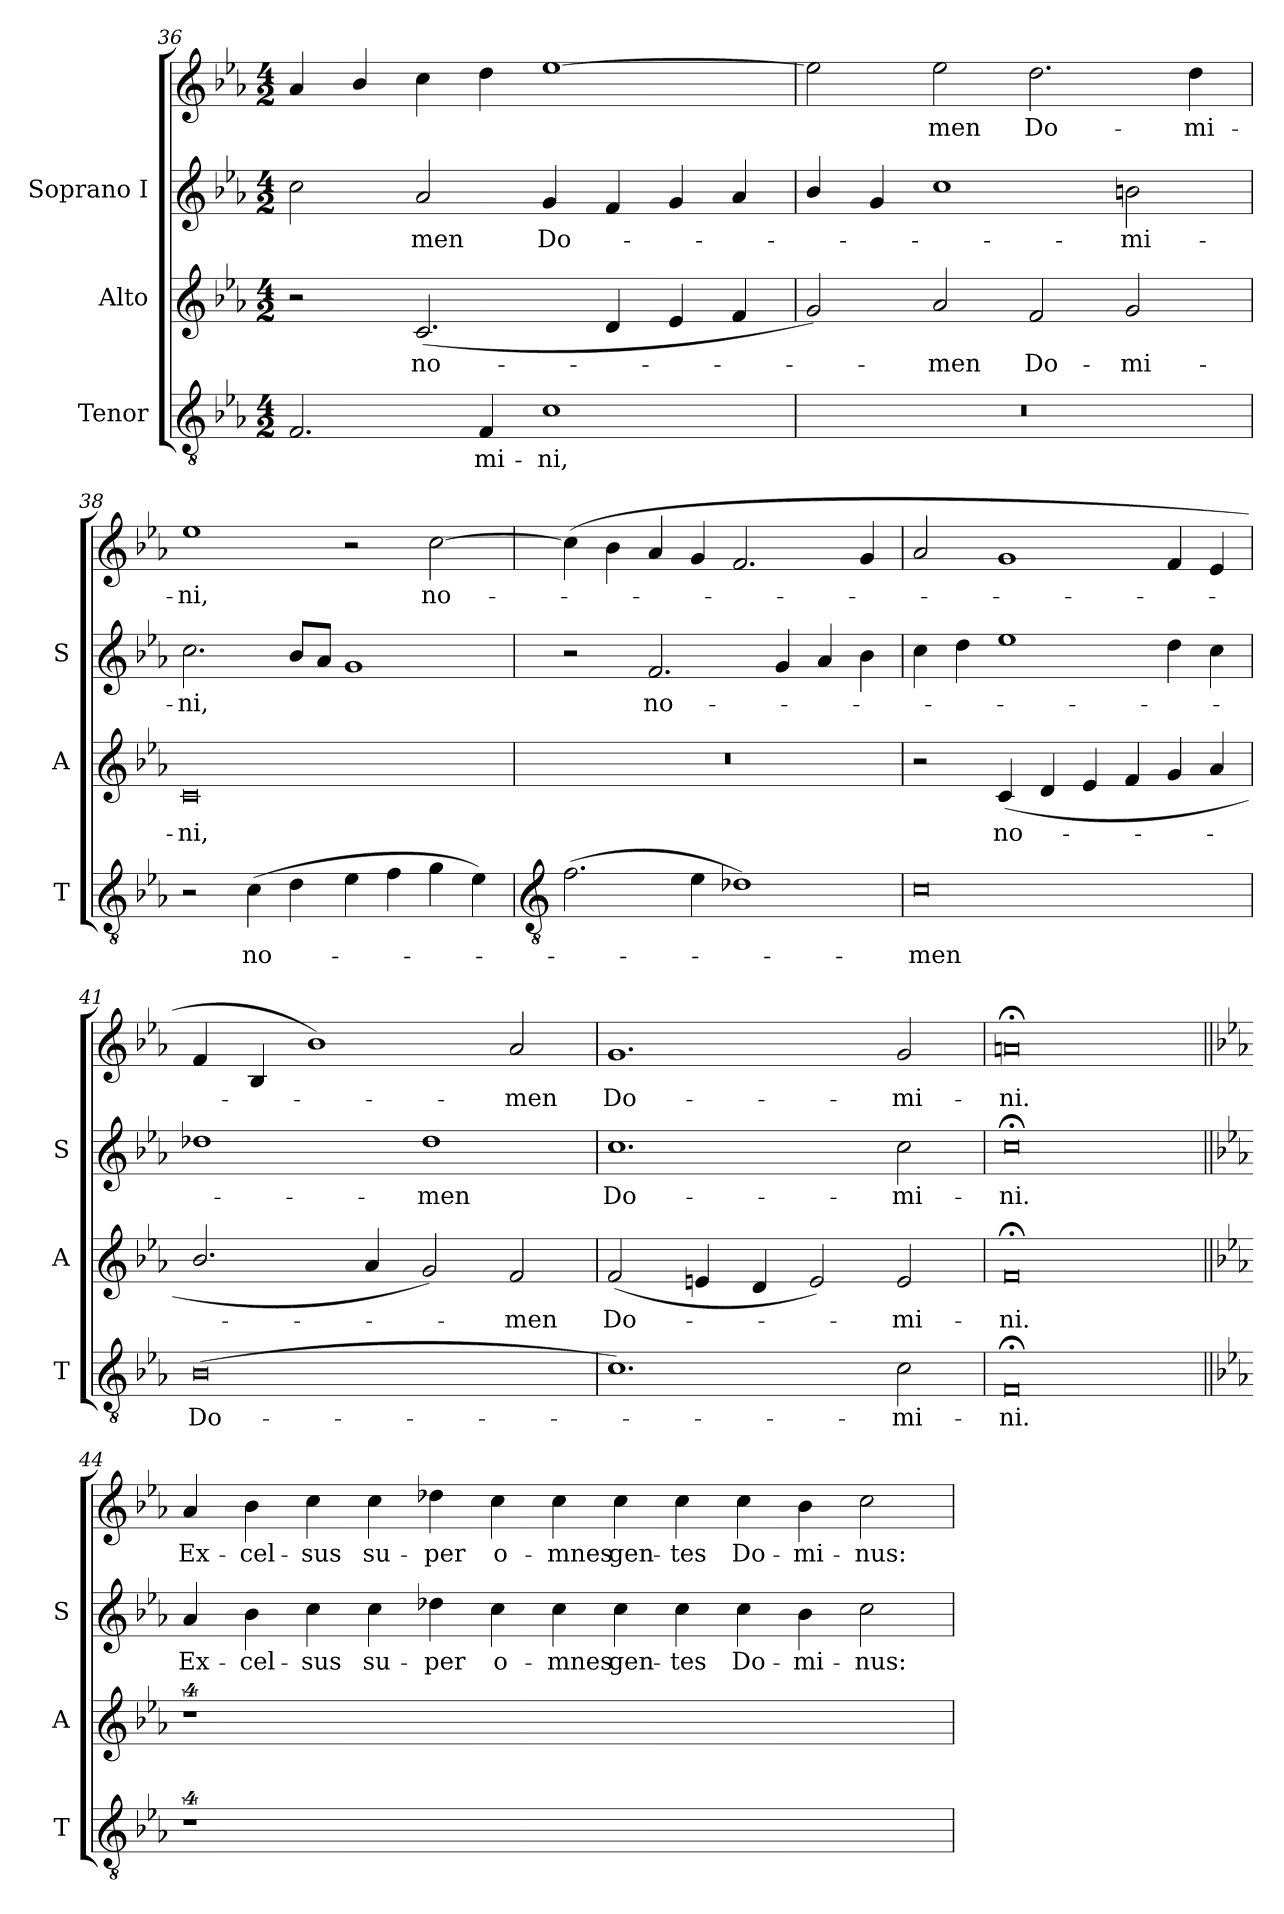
**kern	**text	**kern	**text	**kern	**text	**kern	**text
*part3	*part3	*part2	*part2	*part1	*part1	*part1	*part1
*staff4	*staff4	*staff3	*staff3	*staff2	*staff2	*staff1	*staff1
*I"Tenor	*	*I"Alto	*	*I"Soprano I	*	*	*
*I'T	*	*I'A	*	*I'S	*	*	*
*clefGv2	*	*clefG2	*	*clefG2	*	*clefG2	*
*k[b-e-a-]	*	*k[b-e-a-]	*	*k[b-e-a-]	*	*k[b-e-a-]	*
*E-:	*	*E-:	*	*E-:	*	*E-:	*
*M4/2	*	*M4/2	*	*M4/2	*	*M4/2	*
=36	=36	=36	=36	=36	=36	=36	=36
2.F	.	2r	.	2cc	.	4a-	.
.	.	.	.	.	.	4b-/	.
!	!	!	!LO:LY:b	!	!LO:LY:b	!	!
.	.	(<2.c	no-	2a-	men	4cc	.
!	!LO:LY:b	!	!	!	!	!	!
4F	mi-	.	.	.	.	4dd	.
!	!LO:LY:b	!	!	!	!LO:LY:b	!	!
1c	-ni,	.	.	4g	Do-	[1ee-	.
.	.	4d	.	4f	.	.	.
.	.	4e-	.	4g	.	.	.
.	.	4f	.	4a-	.	.	.
=37	=37	=37	=37	=37	=37	=37	=37
0r	.	2g)	.	4b-/	.	2ee-]	.
.	.	.	.	4g	.	.	.
!	!	!	!LO:LY:b	!	!	!	!LO:LY:b
.	.	2a-	men	1cc	.	2ee-	men
!	!	!	!LO:LY:b	!	!	!	!LO:LY:b
.	.	2f	Do-	.	.	2.dd	Do-
!	!	!	!LO:LY:b	!	!LO:LY:b	!	!
.	.	2g	-mi-	2bn	-mi-	.	.
!	!	!	!	!	!	!	!LO:LY:b
.	.	.	.	.	.	4dd	-mi-
=38	=38	=38	=38	=38	=38	=38	=38
!	!	!	!LO:LY:b	!	!LO:LY:b	!	!LO:LY:b
2r	.	0c	-ni,	2.cc	ni,	1ee-	-ni,
!	!LO:LY:b	!	!	!	!	!	!
(>4c	no-	.	.	.	.	.	.
4d	.	.	.	8b-L	.	.	.
.	.	.	.	8a-J	.	.	.
4e-	.	.	.	1g	.	2r	.
4f	.	.	.	.	.	.	.
!	!	!	!	!	!	!	!LO:LY:b
4g	.	.	.	.	.	[2cc	no-
4e-)	.	.	.	.	.	.	.
!!LO:LB:g=z
=39	=39	=39	=39	=39	=39	=39	=39
*clefGv2	*	*	*	*	*	*	*
(>2.f	.	0r	.	2r	.	(>4cc]	.
.	.	.	.	.	.	4b-	.
!	!	!	!	!	!LO:LY:b	!	!
.	.	.	.	2.f	no-	4a-	.
4e-	.	.	.	.	.	4g	.
1d-X)	.	.	.	.	.	2.f	.
.	.	.	.	4g	.	.	.
.	.	.	.	4a-	.	.	.
.	.	.	.	4b-	.	4g	.
=40	=40	=40	=40	=40	=40	=40	=40
!	!LO:LY:b	!	!	!	!	!	!
0c	men	2r	.	4cc	.	2a-	.
.	.	.	.	4dd	.	.	.
!	!	!	!LO:LY:b	!	!	!	!
.	.	(<4c	no-	1ee-	.	1g	.
.	.	4d	.	.	.	.	.
.	.	4e-	.	.	.	.	.
.	.	4f	.	.	.	.	.
.	.	4g	.	4dd	.	4f	.
.	.	4a-	.	4cc	.	4e-	.
=41	=41	=41	=41	=41	=41	=41	=41
!	!LO:LY:b	!	!	!	!	!	!
(>0B-	Do-	2.b-/	.	1dd-X	.	4f	.
.	.	.	.	.	.	4B-	.
.	.	.	.	.	.	1b-)	.
.	.	4a-	.	.	.	.	.
!	!	!	!	!	!LO:LY:b	!	!
.	.	2g)	.	1dd-	men	.	.
!	!	!	!LO:LY:b	!	!	!	!LO:LY:b
.	.	2f	men	.	.	2a-	men
=42	=42	=42	=42	=42	=42	=42	=42
!	!	!	!LO:LY:b	!	!LO:LY:b	!	!LO:LY:b
1.c)	.	(<2f	Do-	1.cc	-Do-	1.g	Do-
.	.	4en	.	.	.	.	.
.	.	4d	.	.	.	.	.
.	.	2e)	.	.	.	.	.
!	!LO:LY:b	!	!LO:LY:b	!	!LO:LY:b	!	!LO:LY:b
2c	mi-	2e	mi-	2cc	-mi-	2g	-mi-
=43	=43	=43	=43	=43	=43	=43	=43
!	!LO:LY:b	!	!LO:LY:b	!	!LO:LY:b	!	!LO:LY:b
0F;<	-ni.	0f;<	-ni.	0cc;<	ni.	0an;<	-ni.
!!LO:LB:g=z
=44||	=44||	=44||	=44||	=44||	=44||	=44||	=44||
*	*	*	*	*k[b-e-a-]	*	*k[b-e-a-]	*
*	*	*	*	*E-:	*	*E-:	*
!	!	!	!	!	!LO:LY:b	!	!LO:LY:b
4%13r	.	4%13r	.	4a-	Ex-	4a-	Ex-
!	!	!	!	!	!LO:LY:b	!	!LO:LY:b
.	.	.	.	4b-	-cel-	4b-	-cel-
!	!	!	!	!	!LO:LY:b	!	!LO:LY:b
.	.	.	.	4cc	-sus	4cc	-sus
!	!	!	!	!	!LO:LY:b	!	!LO:LY:b
.	.	.	.	4cc	su-	4cc	su-
!	!	!	!	!	!LO:LY:b	!	!LO:LY:b
.	.	.	.	4dd-X	-per	4dd-X	-per
!	!	!	!	!	!LO:LY:b	!	!LO:LY:b
.	.	.	.	4cc	o-	4cc	o-
!	!	!	!	!	!LO:LY:b	!	!LO:LY:b
.	.	.	.	4cc	-mnes	4cc	-mnes
!	!	!	!	!	!LO:LY:b	!	!LO:LY:b
.	.	.	.	4cc	gen-	4cc	gen-
!	!	!	!	!	!LO:LY:b	!	!LO:LY:b
.	.	.	.	4cc	-tes	4cc	-tes
!	!	!	!	!	!LO:LY:b	!	!LO:LY:b
.	.	.	.	4cc	Do-	4cc	Do-
!	!	!	!	!	!LO:LY:b	!	!LO:LY:b
.	.	.	.	4b-	-mi-	4b-	-mi-
!	!	!	!	!	!LO:LY:b	!	!LO:LY:b
.	.	.	.	2cc	-nus:	2cc	-nus:
=	=	=	=	=	=	=	=
*-	*-	*-	*-	*-	*-	*-	*-
